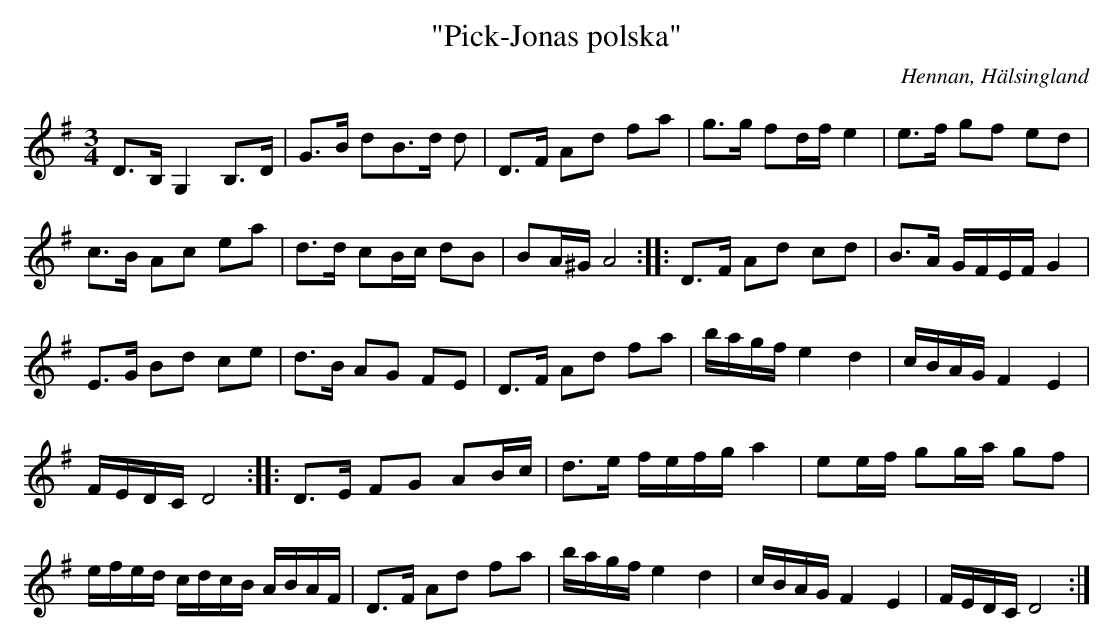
X:1
T: "Pick-Jonas polska"
O: Hennan, Hälsingland
M: 3/4
L: 1/8
K: G
D>B, G,2 B,>D | G>B dB>d d | D>F Ad fa | g>g fd/f/ e2 | e>f gf ed |
c>B Ac ea | d>d cB/c/ dB | BA/^G/ A4 :: D>F Ad cd | B>A G/F/E/F/ G2 |
E>G Bd ce | d>B AG FE | D>F Ad fa | b/a/g/f/ e2 d2 | c/B/A/G/ F2 E2 |
F/E/D/C/ D4 :: D>E FG AB/c/ | d>e f/e/f/g/ a2 | ee/f/ gg/a/ gf |
e/f/e/d/ c/d/c/B/ A/B/A/F/ | D>F Ad fa | b/a/g/f/ e2 d2 | c/B/A/G/ F2 E2 | F/E/D/C/ D4 :|]
